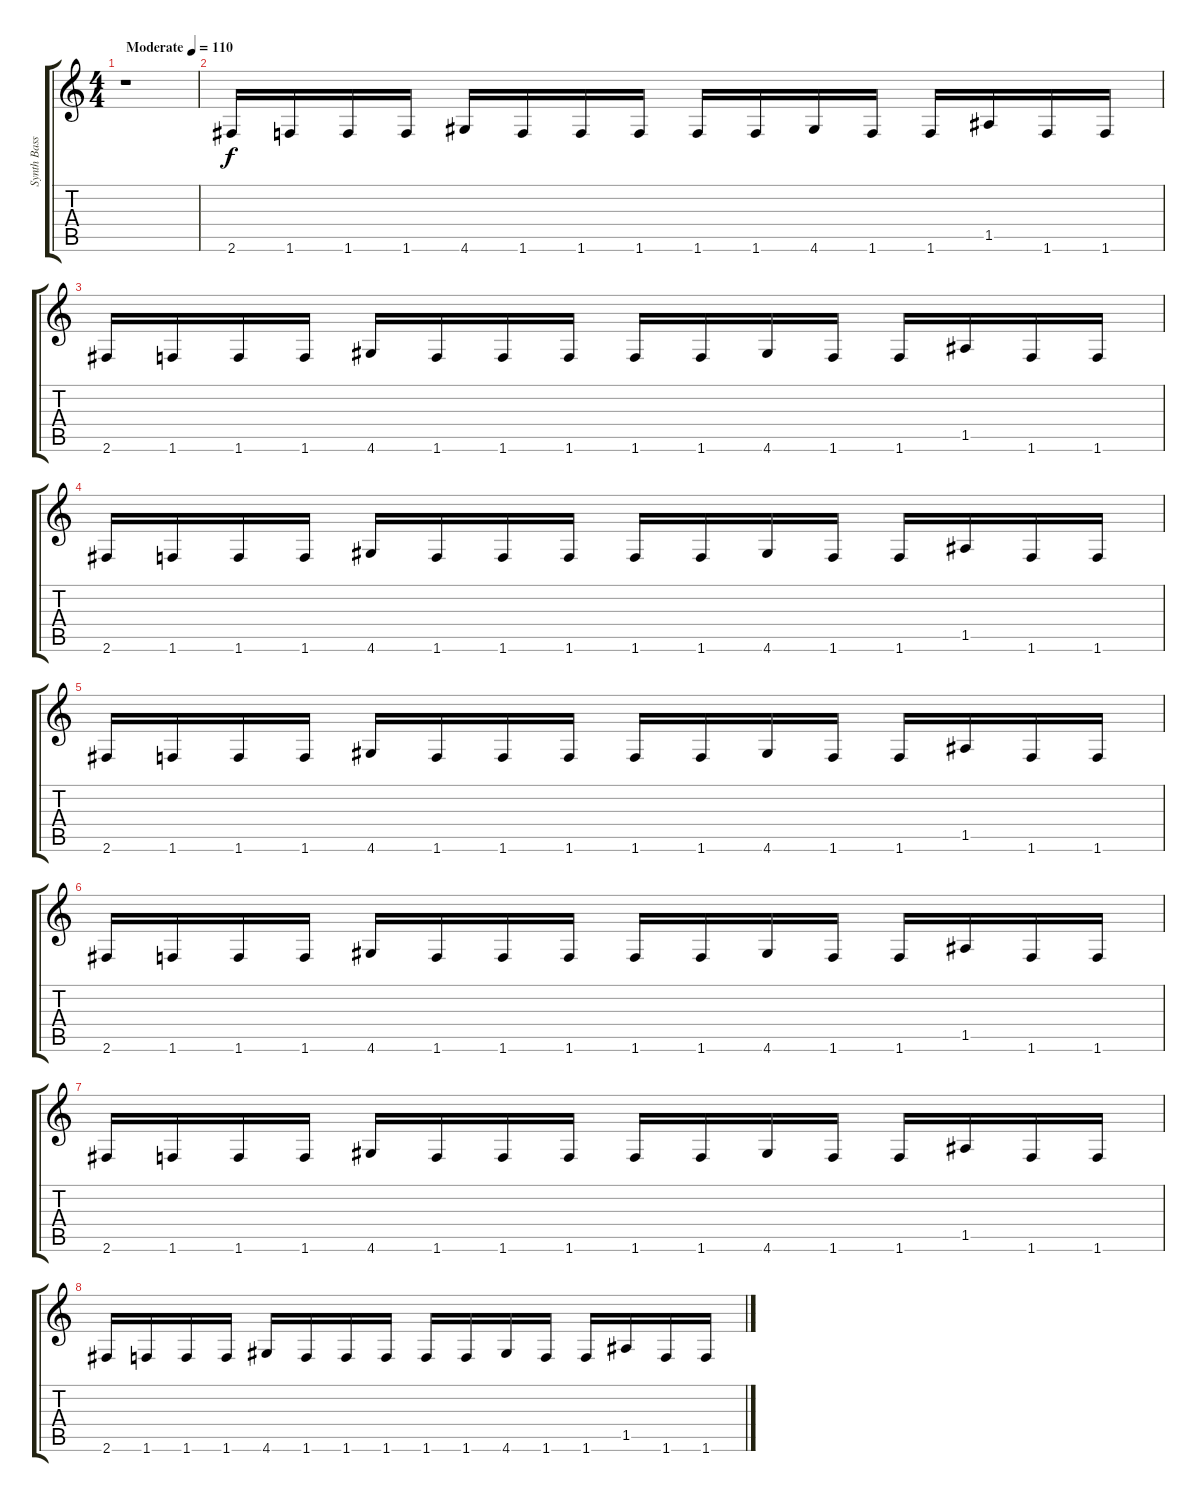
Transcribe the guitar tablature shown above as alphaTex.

\track ("Synth Bassline" "Synth Bass") {instrument synthbass1}
\staff {score tabs}
\tuning (E4 B3 G3 D3 A2 E2) {hide}
\ts (4 4)
\tempo (110 "Moderate")
\clef g2
\ks c
r.1{dy f instrument synthbass1} |
2.6.16 1.6.16 1.6.16 1.6.16 4.6.16 1.6.16 1.6.16 1.6.16 1.6.16 1.6.16 4.6.16 1.6.16 1.6.16 1.5.16 1.6.16 1.6.16 |
2.6.16 1.6.16 1.6.16 1.6.16 4.6.16 1.6.16 1.6.16 1.6.16 1.6.16 1.6.16 4.6.16 1.6.16 1.6.16 1.5.16 1.6.16 1.6.16 |
2.6.16 1.6.16 1.6.16 1.6.16 4.6.16 1.6.16 1.6.16 1.6.16 1.6.16 1.6.16 4.6.16 1.6.16 1.6.16 1.5.16 1.6.16 1.6.16 |
2.6.16 1.6.16 1.6.16 1.6.16 4.6.16 1.6.16 1.6.16 1.6.16 1.6.16 1.6.16 4.6.16 1.6.16 1.6.16 1.5.16 1.6.16 1.6.16 |
2.6.16 1.6.16 1.6.16 1.6.16 4.6.16 1.6.16 1.6.16 1.6.16 1.6.16 1.6.16 4.6.16 1.6.16 1.6.16 1.5.16 1.6.16 1.6.16 |
2.6.16 1.6.16 1.6.16 1.6.16 4.6.16 1.6.16 1.6.16 1.6.16 1.6.16 1.6.16 4.6.16 1.6.16 1.6.16 1.5.16 1.6.16 1.6.16 |
2.6.16 1.6.16 1.6.16 1.6.16 4.6.16 1.6.16 1.6.16 1.6.16 1.6.16 1.6.16 4.6.16 1.6.16 1.6.16 1.5.16 1.6.16 1.6.16
